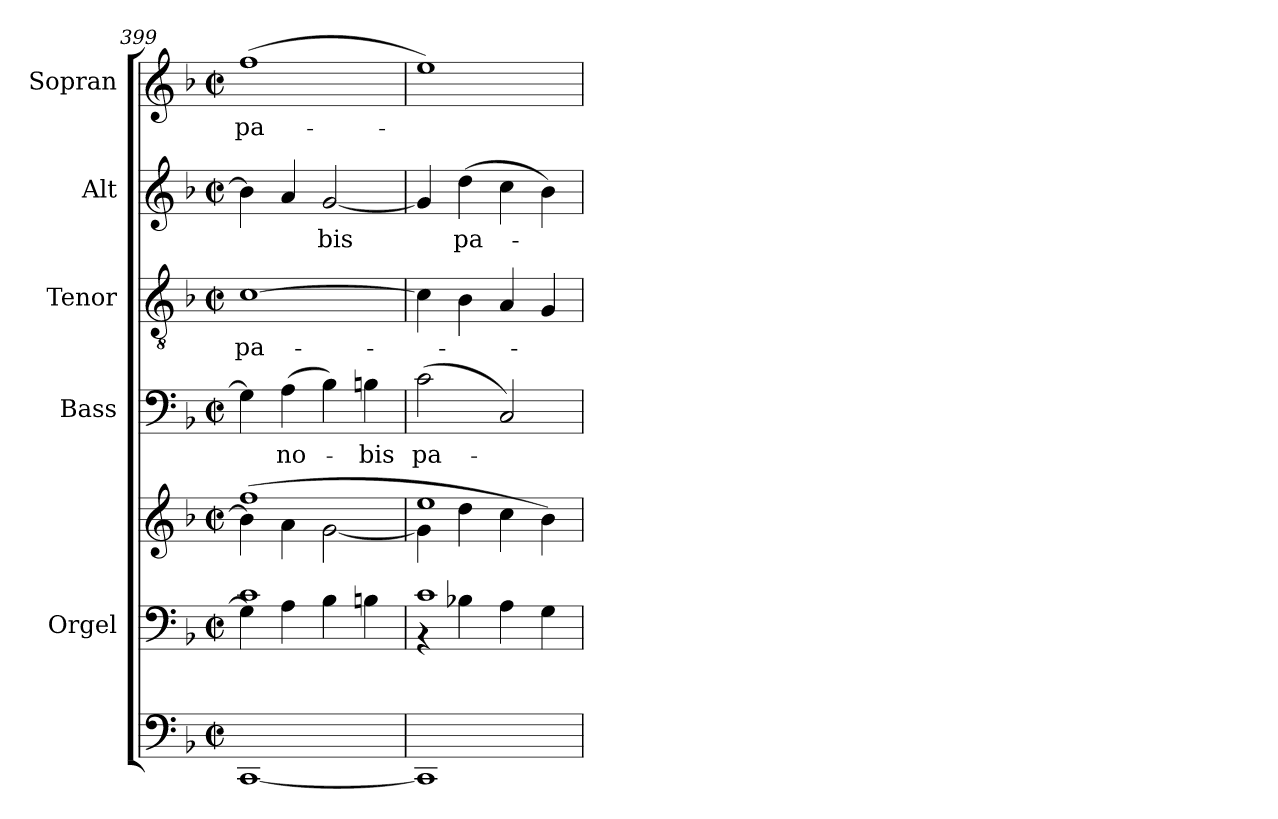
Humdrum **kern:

**kern	**kern	**kern	**kern	**text	**kern	**text	**kern	**text	**kern	**text
*part6	*part5	*part5	*part4	*part4	*part3	*part3	*part2	*part2	*part1	*part1
*staff7	*staff6	*staff5	*staff4	*staff4	*staff3	*staff3	*staff2	*staff2	*staff1	*staff1
*	*I"Orgel	*	*I"Bass	*	*I"Tenor	*	*I"Alt	*	*I"Sopran	*
*	*I'Org.	*	*I'B	*	*I'T	*	*I'A	*	*I'S	*
*clefF4	*clefF4	*clefG2	*clefF4	*	*clefGv2	*	*clefG2	*	*clefG2	*
*ITrd7c12	*	*	*	*	*	*	*	*	*	*
*k[b-]	*k[b-]	*k[b-]	*k[b-]	*	*k[b-]	*	*k[b-]	*	*k[b-]	*
*F:	*F:	*F:	*F:	*	*F:	*	*F:	*	*F:	*
*M2/2	*M2/2	*M2/2	*M2/2	*	*M2/2	*	*M2/2	*	*M2/2	*
*met(c|)	*met(c|)	*met(c|)	*met(c|)	*	*met(c|)	*	*met(c|)	*	*met(c|)	*
=399	=399	=399	=399	=399	=399	=399	=399	=399	=399	=399
*	*^	*^	*	*	*	*	*	*	*	*
!	!	!	!	!	!	!	!	!LO:LY:b	!	!	!	!LO:LY:b
[1CCC	1c	4G\]	(>1ff	4b-\]	4G\]	.	[1c	pa-	4b-\]	.	(>1ff	pa-
!	!	!	!	!	!	!LO:LY:b	!	!	!	!	!	!
.	.	4A\	.	4a\	(>4A\	no-	.	.	4a/	.	.	.
!	!	!	!	!	!	!	!	!	!	!LO:LY:b	!	!
.	.	4B-\	.	[<2g\	4B-\)	.	.	.	[2g/	-bis	.	.
!	!	!	!	!	!	!LO:LY:b	!	!	!	!	!	!
.	.	4Bn\	.	.	4Bn\	-bis	.	.	.	.	.	.
=400	=400	=400	=400	=400	=400	=400	=400	=400	=400	=400	=400	=400
!	!	!	!	!	!	!LO:LY:b	!	!	!	!	!	!
1CCC]	1c	4r	1ee	4g\]	(>2c\	pa-	4c\]	.	4g/]	.	1ee)	.
!	!	!	!	!	!	!	!	!	!	!LO:LY:b	!	!
.	.	4B-X\	.	4dd\	.	.	4B-\	.	(>4dd\	pa-	.	.
.	.	4A\	.	4cc\	2C/)	.	4A/	.	4cc\	.	.	.
.	.	4G\	.	4b-\)	.	.	4G/	.	4b-\)	.	.	.
*	*v	*v	*	*	*	*	*	*	*	*	*	*
*	*	*v	*v	*	*	*	*	*	*	*	*
=	=	=	=	=	=	=	=	=	=	=
*-	*-	*-	*-	*-	*-	*-	*-	*-	*-	*-
